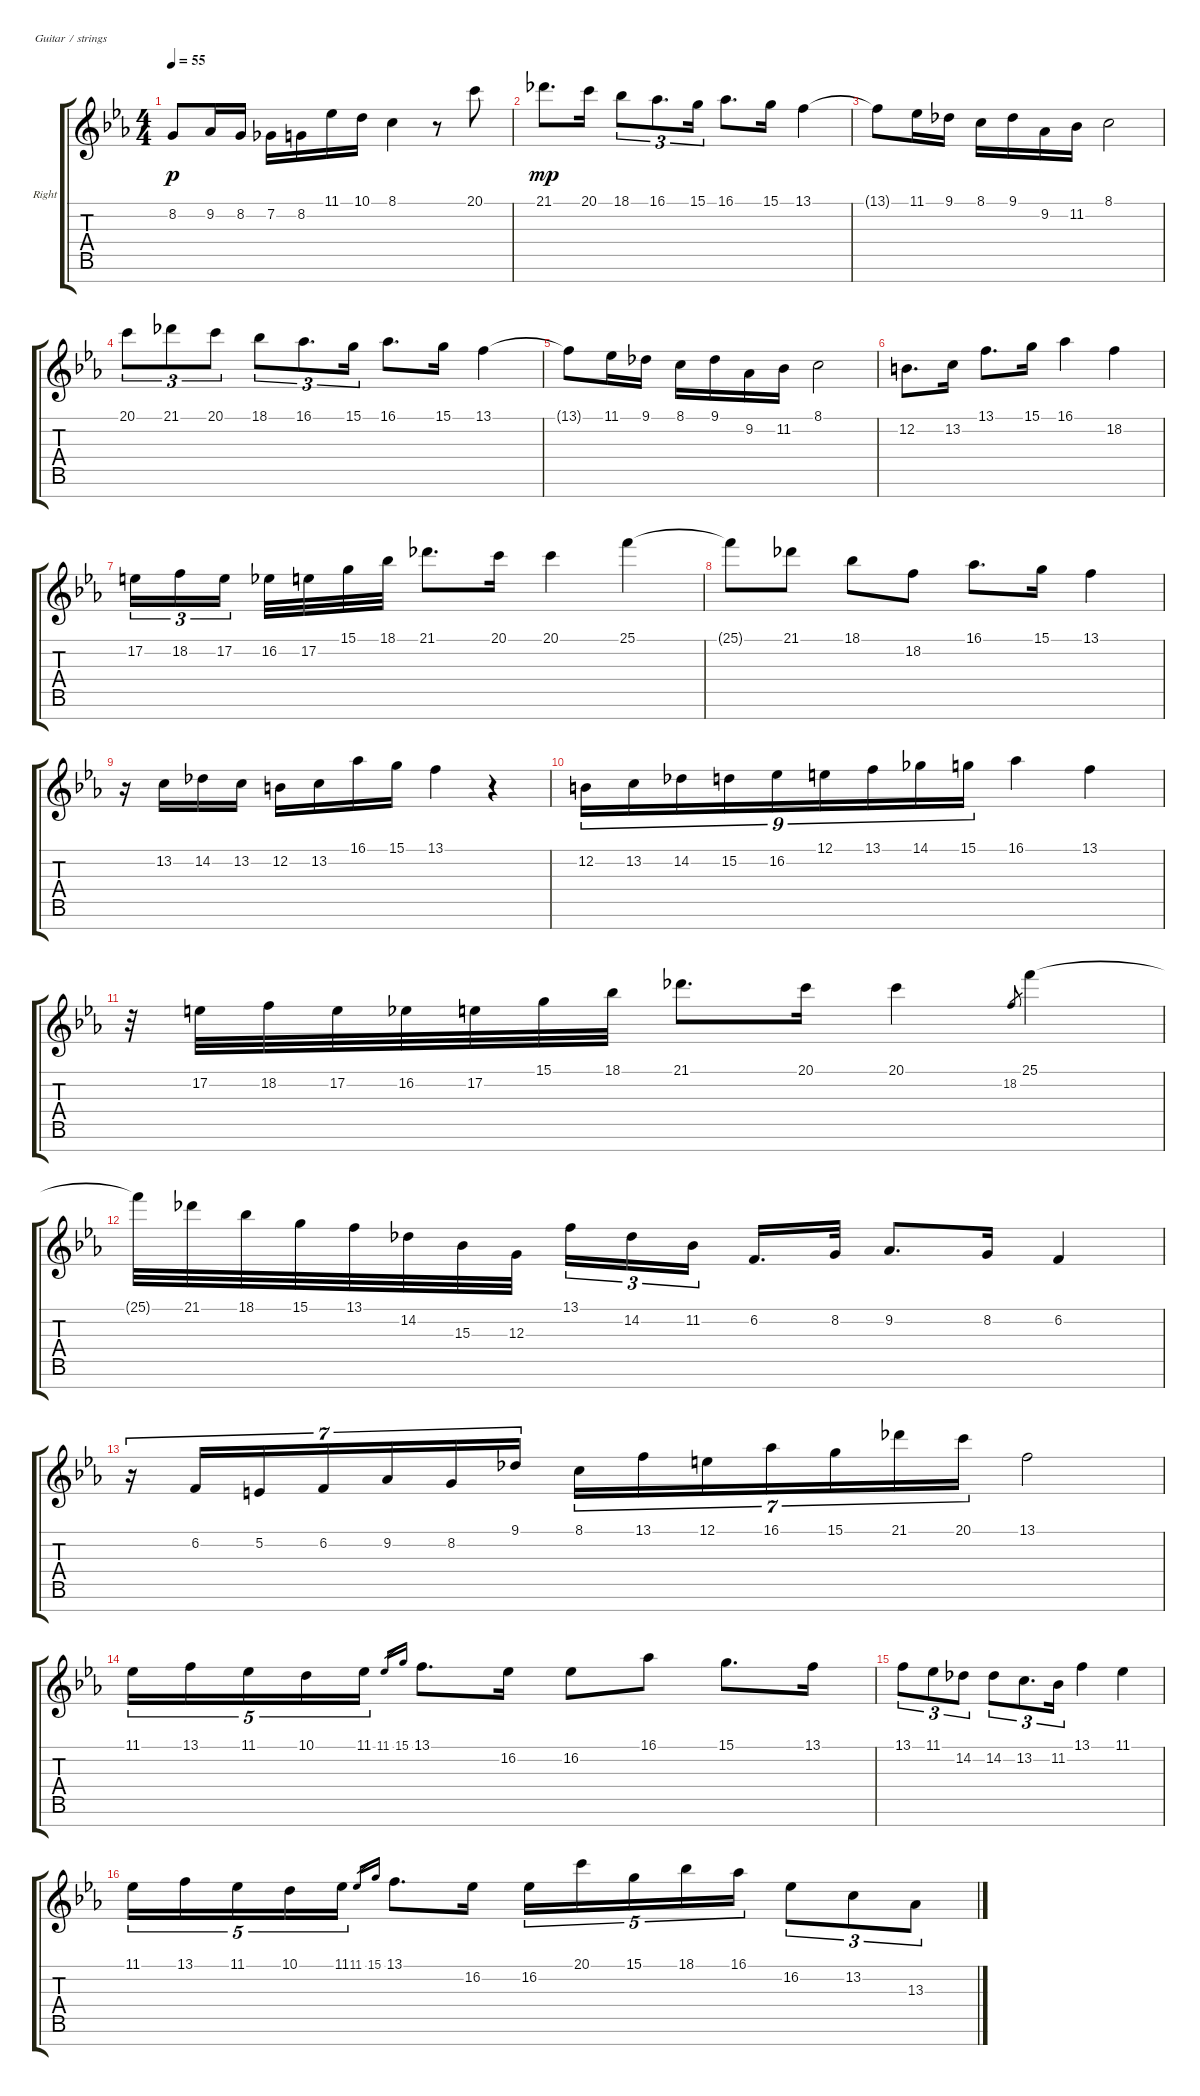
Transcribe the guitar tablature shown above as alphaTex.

\defaultSystemsLayout 4
\bracketExtendMode groupsimilarinstruments
\firstSystemTrackNameOrientation horizontal
\otherSystemsTrackNameOrientation horizontal
\track ("Right Hand" "Right") {instrument electricguitarclean}
\staff {score tabs}
\tuning (E4 B3 G3 D3 A2 E2 B1)
\displaytranspose 0
\ts (4 4)
\tempo 55
\clef g2
\ks cminor
8.2.8{dy p} 9.2.16 8.2.16 7.2.16 8.2.16 11.1.16 10.1.16 8.1.4 r.8 20.1.8 |
21.1.8{d dy mp} 20.1.16 18.1.8{tu (3 2)} 16.1.8{d tu (3 2)} 15.1.16{tu (3 2)} 16.1.8{d} 15.1.16 13.1.4 |
13.1{t}.8 11.1.16 9.1.16 8.1.16 9.1.16 9.2.16 11.2.16 8.1.2 |
20.1.8{tu (3 2)} 21.1.8{tu (3 2)} 20.1.8{tu (3 2)} 18.1.8{tu (3 2)} 16.1.8{d tu (3 2)} 15.1.16{tu (3 2)} 16.1.8{d} 15.1.16 13.1.4 |
13.1{t}.8 11.1.16 9.1.16 8.1.16 9.1.16 9.2.16 11.2.16 8.1.2 |
12.2.8{d} 13.2.16 13.1.8{d} 15.1.16 16.1.4 18.2.4 |
17.2.16{tu (3 2)} 18.2.16{tu (3 2)} 17.2.16{tu (3 2)} 16.2.32 17.2.32 15.1.32 18.1.32 21.1.8{d} 20.1.16 20.1.4 25.1.4 |
25.1{t}.8 21.1.8 18.1.8 18.2.8 16.1.8{d} 15.1.16 13.1.4 |
r.16 13.2.16 14.2.16 13.2.16 12.2.16 13.2.16 16.1.16 15.1.16 13.1.4 r.4 |
12.2.16{tu (9 8)} 13.2.16{tu (9 8)} 14.2.16{tu (9 8)} 15.2.16{tu (9 8)} 16.2.16{tu (9 8)} 12.1.16{tu (9 8)} 13.1.16{tu (9 8)} 14.1.16{tu (9 8)} 15.1.16{tu (9 8)} 16.1.4 13.1.4 |
r.32 17.2.32 18.2.32 17.2.32 16.2.32 17.2.32 15.1.32 18.1.32 21.1.8{d} 20.1.16 20.1.4 18.2.8{gr} 25.1.4 |
25.1{t}.32 21.1.32 18.1.32 15.1.32 13.1.32 14.2.32 15.3.32 12.3.32 13.1.16{tu (3 2)} 14.2.16{tu (3 2)} 11.2.16{tu (3 2)} 6.2.16{d} 8.2.32 9.2.8{d} 8.2.16 6.2.4 |
r.16{tu (7 4)} 6.2.16{tu (7 4)} 5.2.16{tu (7 4)} 6.2.16{tu (7 4)} 9.2.16{tu (7 4)} 8.2.16{tu (7 4)} 9.1.16{tu (7 4)} 8.1.16{tu (7 4)} 13.1.16{tu (7 4)} 12.1.16{tu (7 4)} 16.1.16{tu (7 4)} 15.1.16{tu (7 4)} 21.1.16{tu (7 4)} 20.1.16{tu (7 4)} 13.1.2 |
11.1.16{tu (5 4)} 13.1.16{tu (5 4)} 11.1.16{tu (5 4)} 10.1.16{tu (5 4)} 11.1.16{tu (5 4)} 11.1.16{gr} 15.1.16{gr} 13.1.8{d} 16.2.16 16.2.8 16.1.8 15.1.8{d} 13.1.16 |
13.1.8{tu (3 2)} 11.1.8{tu (3 2)} 14.2.8{tu (3 2)} 14.2.8{tu (3 2)} 13.2.8{d tu (3 2)} 11.2.16{tu (3 2)} 13.1.4 11.1.4 |
11.1.16{tu (5 4)} 13.1.16{tu (5 4)} 11.1.16{tu (5 4)} 10.1.16{tu (5 4)} 11.1.16{tu (5 4)} 11.1.16{gr} 15.1.16{gr} 13.1.8{d} 16.2.16 16.2.16{tu (5 4)} 20.1.16{tu (5 4)} 15.1.16{tu (5 4)} 18.1.16{tu (5 4)} 16.1.16{tu (5 4)} 16.2.8{tu (3 2)} 13.2.8{tu (3 2)} 13.3.8{tu (3 2)}
